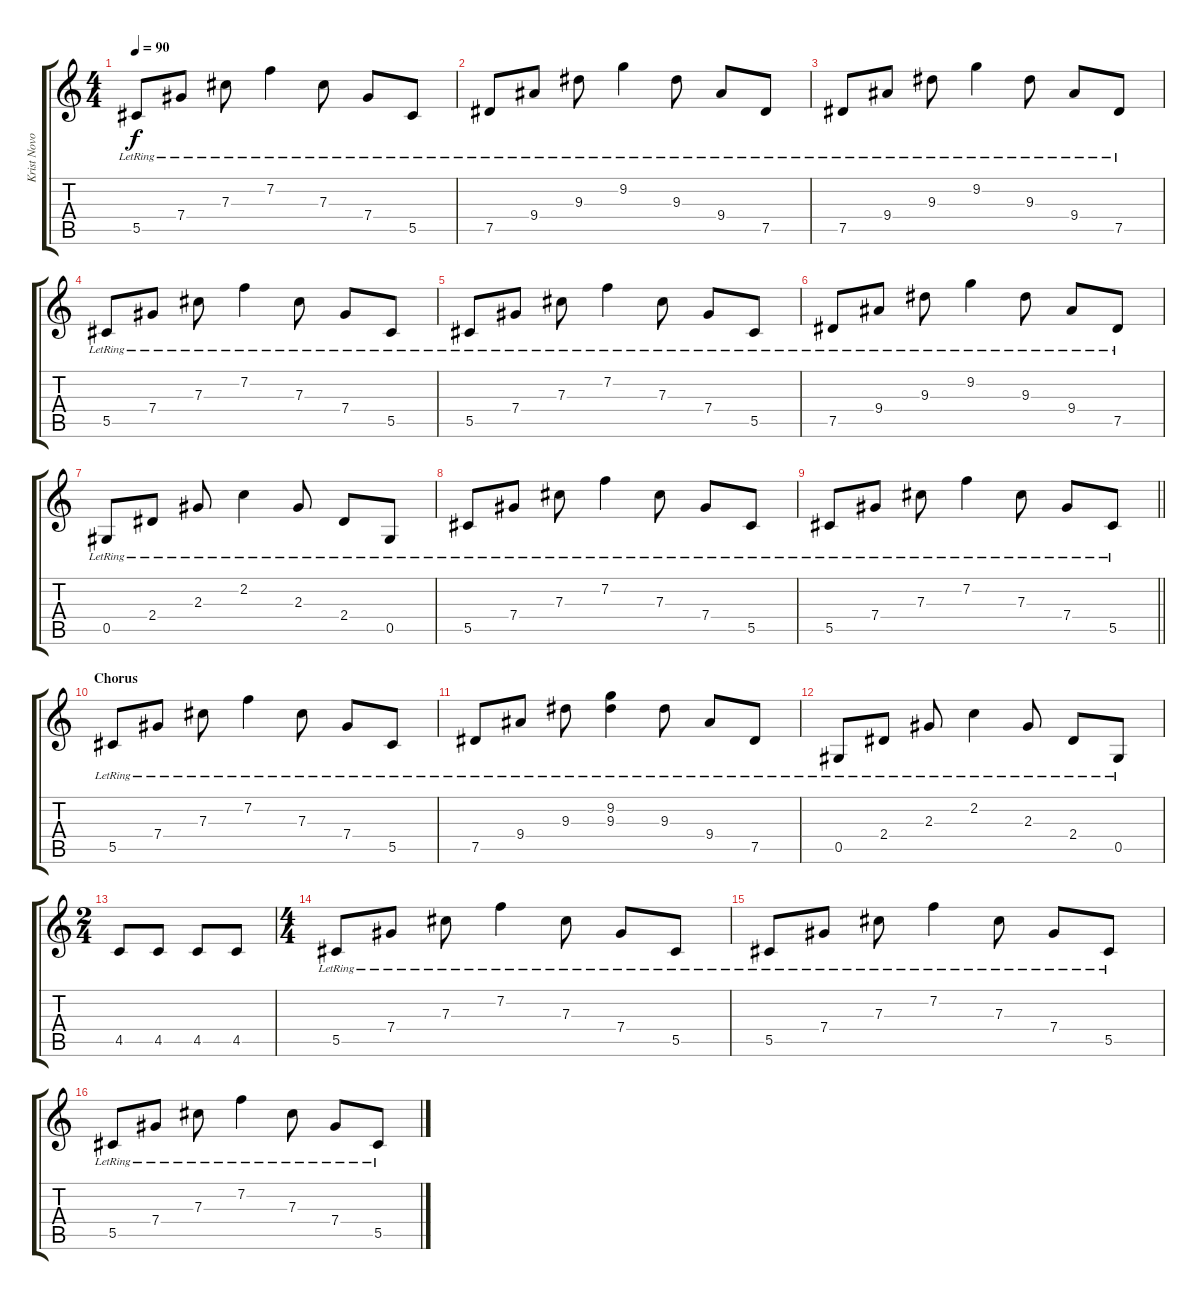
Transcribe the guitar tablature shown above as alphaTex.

\track ("Krist Novoselic" "Krist Novo") {instrument electricguitarclean}
\staff {score tabs}
\tuning (Eb4 Bb3 Gb3 Db3 Ab2 Eb2) {hide}
\ts (4 4)
\tempo 90
\clef g2
\ks c
5.5{lr}.8{dy f} 7.4{lr}.8 7.3{lr}.8 7.2{lr}.4 7.3{lr}.8 7.4{lr}.8 5.5{lr}.8 |
7.5{lr}.8 9.4{lr}.8 9.3{lr}.8 9.2{lr}.4 9.3{lr}.8 9.4{lr}.8 7.5{lr}.8 |
7.5{lr}.8 9.4{lr}.8 9.3{lr}.8 9.2{lr}.4 9.3{lr}.8 9.4{lr}.8 7.5{lr}.8 |
5.5{lr}.8 7.4{lr}.8 7.3{lr}.8 7.2{lr}.4 7.3{lr}.8 7.4{lr}.8 5.5{lr}.8 |
5.5{lr}.8 7.4{lr}.8 7.3{lr}.8 7.2{lr}.4 7.3{lr}.8 7.4{lr}.8 5.5{lr}.8 |
7.5{lr}.8 9.4{lr}.8 9.3{lr}.8 9.2{lr}.4 9.3{lr}.8 9.4{lr}.8 7.5{lr}.8 |
0.5{lr}.8 2.4{lr}.8 2.3{lr}.8 2.2{lr}.4 2.3{lr}.8 2.4{lr}.8 0.5{lr}.8 |
5.5{lr}.8 7.4{lr}.8 7.3{lr}.8 7.2{lr}.4 7.3{lr}.8 7.4{lr}.8 5.5{lr}.8 |
\barLineRight lightlight
5.5{lr}.8 7.4{lr}.8 7.3{lr}.8 7.2{lr}.4 7.3{lr}.8 7.4{lr}.8 5.5{lr}.8 |
\section ("" "Chorus")
5.5{lr}.8 7.4{lr}.8 7.3{lr}.8 7.2{lr}.4 7.3{lr}.8 7.4{lr}.8 5.5{lr}.8 |
7.5{lr}.8 9.4{lr}.8 9.3{lr}.8 (9.2{lr} 9.3{lr}).4 9.3{lr}.8 9.4{lr}.8 7.5{lr}.8 |
0.5{lr}.8 2.4{lr}.8 2.3{lr}.8 2.2{lr}.4 2.3{lr}.8 2.4{lr}.8 0.5{lr}.8 |
\ts (2 4)
4.5.8 4.5.8 4.5.8 4.5.8 |
\ts (4 4)
5.5{lr}.8 7.4{lr}.8 7.3{lr}.8 7.2{lr}.4 7.3{lr}.8 7.4{lr}.8 5.5{lr}.8 |
5.5{lr}.8 7.4{lr}.8 7.3{lr}.8 7.2{lr}.4 7.3{lr}.8 7.4{lr}.8 5.5{lr}.8 |
5.5{lr}.8 7.4{lr}.8 7.3{lr}.8 7.2{lr}.4 7.3{lr}.8 7.4{lr}.8 5.5{lr}.8
